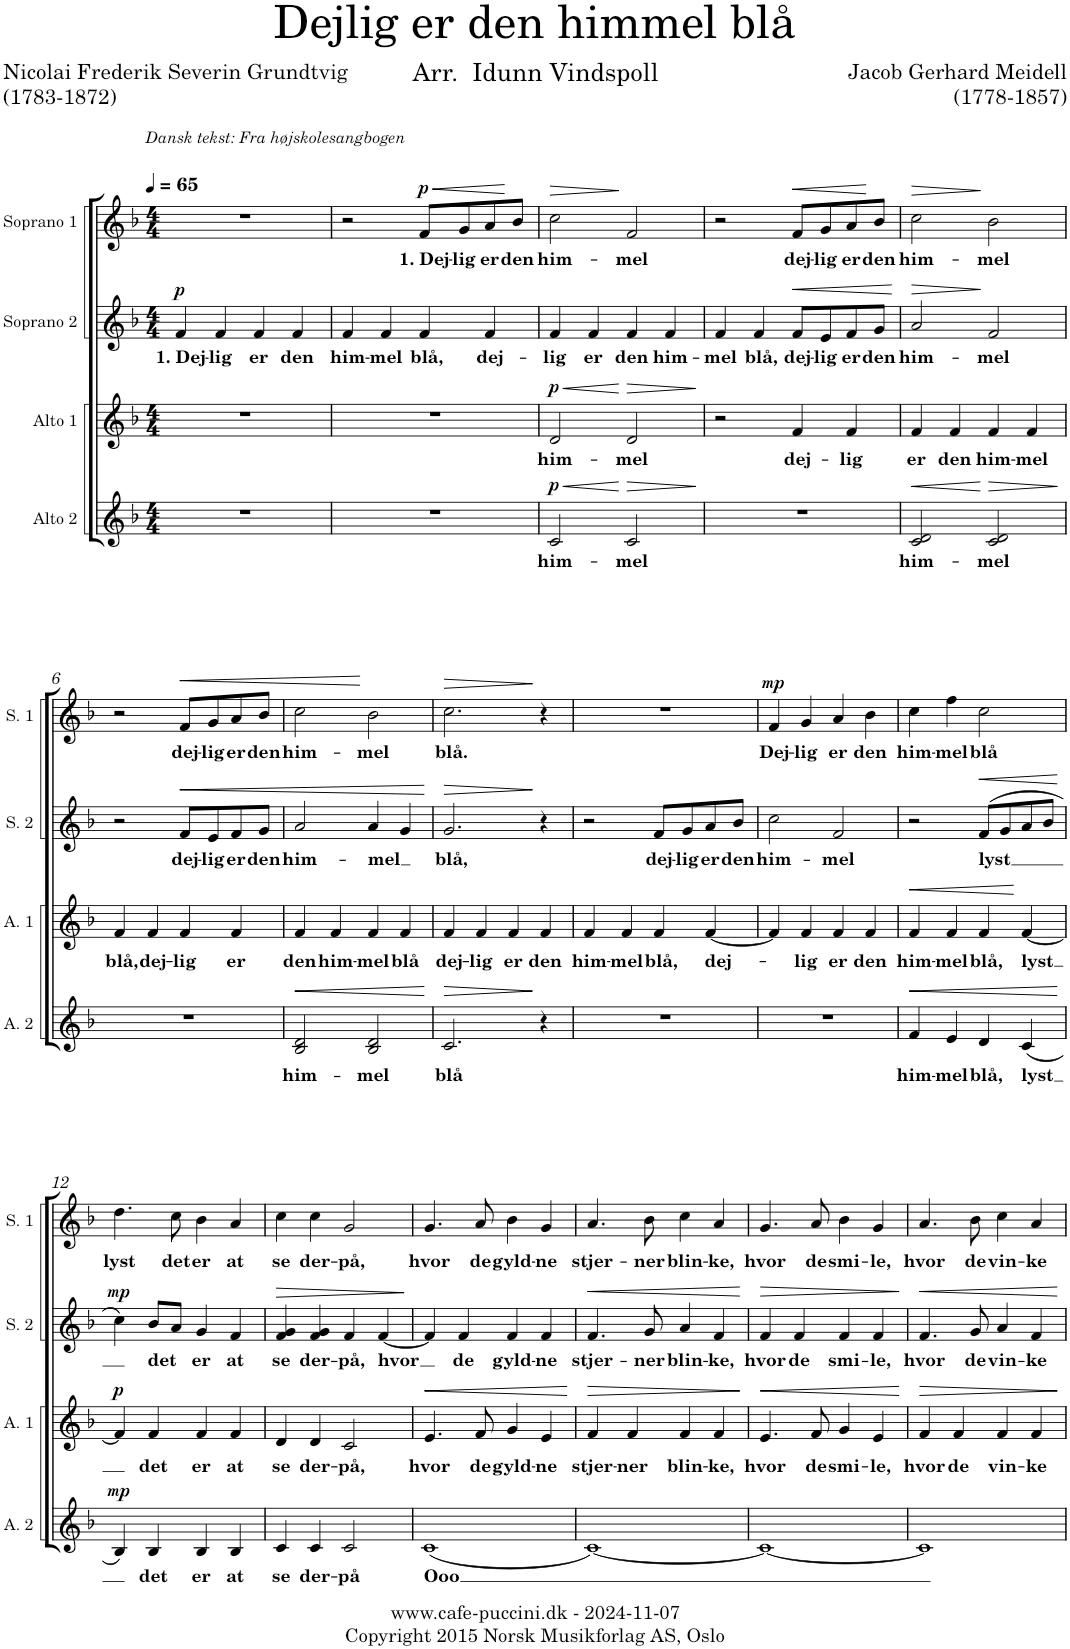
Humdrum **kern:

**kern	**text	**dynam	**kern	**text	**dynam	**kern	**text	**dynam	**kern	**text	**dynam
*part4	*part4	*part4	*part3	*part3	*part3	*part2	*part2	*part2	*part1	*part1	*part1
*staff4	*staff4	*staff4	*staff3	*staff3	*staff3	*staff2	*staff2	*staff2	*staff1	*staff1	*staff1
*I"Alto 2	*	*	*I"Alto 1	*	*	*I"Soprano 2	*	*	*I"Soprano 1	*	*
*I'A. 2	*	*	*I'A. 1	*	*	*I'S. 2	*	*	*I'S. 1	*	*
*clefG2	*	*	*clefG2	*	*	*clefG2	*	*	*clefG2	*	*
*k[b-]	*	*	*k[b-]	*	*	*k[b-]	*	*	*k[b-]	*	*
*M4/4	*	*	*M4/4	*	*	*M4/4	*	*	*M4/4	*	*
*MM65	*	*	*MM65	*	*	*MM65	*	*	*MM65	*	*
=1	=1	=1	=1	=1	=1	=1	=1	=1	=1	=1	=1
!	!	!	!	!	!	!	!	!	!LO:TX:a:i:t=Dansk tekst&colon; Fra højskolesangbogen	!	!
!	!	!	!	!	!	!	!LO:LY:b	!LO:DY:a	!	!	!
1r	.	.	1r	.	.	4f/	1. Dej-	p	1r	.	.
!	!	!	!	!	!	!	!LO:LY:b	!	!	!	!
.	.	.	.	.	.	4f/	-lig	.	.	.	.
!	!	!	!	!	!	!	!LO:LY:b	!	!	!	!
.	.	.	.	.	.	4f/	er	.	.	.	.
!	!	!	!	!	!	!	!LO:LY:b	!	!	!	!
.	.	.	.	.	.	4f/	den	.	.	.	.
=2	=2	=2	=2	=2	=2	=2	=2	=2	=2	=2	=2
!	!	!	!	!	!	!	!LO:LY:b	!	!	!	!
1r	.	.	1r	.	.	4f/	him-	.	2r	.	.
!	!	!	!	!	!	!	!LO:LY:b	!	!	!	!
.	.	.	.	.	.	4f/	-mel	.	.	.	.
!	!	!	!	!	!	!	!LO:LY:b	!	!	!LO:LY:b	!LO:HP:b
!	!	!	!	!	!	!	!	!	!	!	!LO:DY:n=1:a
.	.	.	.	.	.	4f/	blå,	.	8f/L	1. Dej-	< p
!	!	!	!	!	!	!	!	!	!	!LO:LY:b	!
.	.	.	.	.	.	.	.	.	8g/	-lig	.
!	!	!	!	!	!	!	!LO:LY:b	!	!	!LO:LY:b	!
.	.	.	.	.	.	4f/	dej-	.	8a/	er	.
!	!	!	!	!	!	!	!	!	!	!LO:LY:b	!
.	.	.	.	.	.	.	.	.	8b-/J	den	[
=3	=3	=3	=3	=3	=3	=3	=3	=3	=3	=3	=3
!	!LO:LY:b	!LO:HP:b	!	!LO:LY:b	!LO:HP:b	!	!LO:LY:b	!	!	!LO:LY:b	!LO:HP:b
!	!	!LO:DY:n=1:a	!	!	!LO:DY:n=1:a	!	!	!	!	!	!
2c/	him-	< p	2d/	him-	< p	4f/	-lig	.	2cc\	him-	>
!	!	!	!	!	!	!	!LO:LY:b	!	!	!	!
.	.	.	.	.	.	4f/	er	.	.	.	.
!	!LO:LY:b	!LO:HP:n=1:b	!	!LO:LY:b	!LO:HP:n=1:b	!	!LO:LY:b	!	!	!LO:LY:b	!
2c/	-mel	[ >	2d/	-mel	[ >	4f/	den	.	2f/	-mel	]
!	!	!	!	!	!	!	!LO:LY:b	!	!	!	!
.	.	.	.	.	.	4f/	him-	.	.	.	.
.	.	]	.	.	]	.	.	.	.	.	.
=4	=4	=4	=4	=4	=4	=4	=4	=4	=4	=4	=4
!	!	!	!	!	!	!	!LO:LY:b	!	!	!	!
1r	.	.	2r	.	.	4f/	-mel	.	2r	.	.
!	!	!	!	!	!	!	!LO:LY:b	!	!	!	!
.	.	.	.	.	.	4f/	blå,	.	.	.	.
!	!	!	!	!LO:LY:b	!	!	!LO:LY:b	!LO:HP:b	!	!LO:LY:b	!LO:HP:b
.	.	.	4f/	dej-	.	8f/L	dej-	<	8f/L	dej-	<
!	!	!	!	!	!	!	!LO:LY:b	!	!	!LO:LY:b	!
.	.	.	.	.	.	8e/	-lig	.	8g/	-lig	.
!	!	!	!	!LO:LY:b	!	!	!LO:LY:b	!	!	!LO:LY:b	!
.	.	.	4f/	-lig	.	8f/	er	.	8a/	er	.
!	!	!	!	!	!	!	!LO:LY:b	!	!	!LO:LY:b	!
.	.	.	.	.	.	8g/J	den	.	8b-/J	den	[
.	.	.	.	.	.	.	.	[	.	.	.
=5	=5	=5	=5	=5	=5	=5	=5	=5	=5	=5	=5
!	!LO:LY:b	!LO:HP:b	!	!LO:LY:b	!	!	!LO:LY:b	!LO:HP:b	!	!LO:LY:b	!LO:HP:b
2c/ 2d/	him-	<	4f/	er	.	2a/	him-	>	2cc\	him-	>
!	!	!	!	!LO:LY:b	!	!	!	!	!	!	!
.	.	.	4f/	den	.	.	.	.	.	.	.
!	!LO:LY:b	!LO:HP:n=1:b	!	!LO:LY:b	!	!	!LO:LY:b	!	!	!LO:LY:b	!
2c/ 2d/	-mel	[ >	4f/	him-	.	2f/	-mel	]	2b-\	-mel	]
!	!	!	!	!LO:LY:b	!	!	!	!	!	!	!
.	.	.	4f/	-mel	.	.	.	.	.	.	.
.	.	]	.	.	.	.	.	.	.	.	.
!!LO:LB:g=z
=6	=6	=6	=6	=6	=6	=6	=6	=6	=6	=6	=6
!	!	!	!	!LO:LY:b	!	!	!	!	!	!	!
1r	.	.	4f/	blå,	.	2r	.	.	2r	.	.
!	!	!	!	!LO:LY:b	!	!	!	!	!	!	!
.	.	.	4f/	dej-	.	.	.	.	.	.	.
!	!	!	!	!LO:LY:b	!	!	!LO:LY:b	!LO:HP:b	!	!LO:LY:b	!LO:HP:b
.	.	.	4f/	-lig	.	8f/L	dej-	<	8f/L	dej-	<
!	!	!	!	!	!	!	!LO:LY:b	!	!	!LO:LY:b	!
.	.	.	.	.	.	8e/	-lig	.	8g/	-lig	.
!	!	!	!	!LO:LY:b	!	!	!LO:LY:b	!	!	!LO:LY:b	!
.	.	.	4f/	er	.	8f/	er	.	8a/	er	.
!	!	!	!	!	!	!	!LO:LY:b	!	!	!LO:LY:b	!
.	.	.	.	.	.	8g/J	den	.	8b-/J	den	.
=7	=7	=7	=7	=7	=7	=7	=7	=7	=7	=7	=7
!	!LO:LY:b	!LO:HP:b	!	!LO:LY:b	!	!	!LO:LY:b	!	!	!LO:LY:b	!
2B-/ 2d/	him-	<	4f/	den	.	2a/	him-	.	2cc\	him-	.
!	!	!	!	!LO:LY:b	!	!	!	!	!	!	!
.	.	.	4f/	him-	.	.	.	.	.	.	.
!	!LO:LY:b	!	!	!LO:LY:b	!	!	!LO:LY:b	!	!	!LO:LY:b	!
2B-/ 2d/	-mel	.	4f/	-mel	.	4a/	-mel	.	2b-\	-mel	[
!	!	!	!	!LO:LY:b	!	!	!	!	!	!	!
.	.	.	4f/	blå	.	4g/	.	.	.	.	.
.	.	[	.	.	.	.	.	[	.	.	.
=8	=8	=8	=8	=8	=8	=8	=8	=8	=8	=8	=8
!	!LO:LY:b	!LO:HP:b	!	!LO:LY:b	!	!	!LO:LY:b	!LO:HP:b	!	!LO:LY:b	!LO:HP:b
2.c/	blå	>	4f/	dej-	.	2.g/	blå,	>	2.cc\	blå.	>
!	!	!	!	!LO:LY:b	!	!	!	!	!	!	!
.	.	.	4f/	-lig	.	.	.	.	.	.	.
!	!	!	!	!LO:LY:b	!	!	!	!	!	!	!
.	.	.	4f/	er	.	.	.	.	.	.	.
!	!	!	!	!LO:LY:b	!	!	!	!	!	!	!
4r	.	]	4f/	den	.	4r	.	]	4r	.	]
=9	=9	=9	=9	=9	=9	=9	=9	=9	=9	=9	=9
!	!	!	!	!LO:LY:b	!	!	!	!	!	!	!
1r	.	.	4f/	him-	.	2r	.	.	1r	.	.
!	!	!	!	!LO:LY:b	!	!	!	!	!	!	!
.	.	.	4f/	-mel	.	.	.	.	.	.	.
!	!	!	!	!LO:LY:b	!	!	!LO:LY:b	!	!	!	!
.	.	.	4f/	blå,	.	8f/L	dej-	.	.	.	.
!	!	!	!	!	!	!	!LO:LY:b	!	!	!	!
.	.	.	.	.	.	8g/	-lig	.	.	.	.
!	!	!	!	!LO:LY:b	!	!	!LO:LY:b	!	!	!	!
.	.	.	[4f/	dej-	.	8a/	er	.	.	.	.
!	!	!	!	!	!	!	!LO:LY:b	!	!	!	!
.	.	.	.	.	.	8b-/J	den	.	.	.	.
=10	=10	=10	=10	=10	=10	=10	=10	=10	=10	=10	=10
!	!	!	!	!	!	!	!LO:LY:b	!	!	!LO:LY:b	!LO:DY:a
1r	.	.	4f/]	.	.	2cc\	him-	.	4f/	Dej-	mp
!	!	!	!	!LO:LY:b	!	!	!	!	!	!LO:LY:b	!
.	.	.	4f/	-lig	.	.	.	.	4g/	-lig	.
!	!	!	!	!LO:LY:b	!	!	!LO:LY:b	!	!	!LO:LY:b	!
.	.	.	4f/	er	.	2f/	-mel	.	4a/	er	.
!	!	!	!	!LO:LY:b	!	!	!	!	!	!LO:LY:b	!
.	.	.	4f/	den	.	.	.	.	4b-\	den	.
=11	=11	=11	=11	=11	=11	=11	=11	=11	=11	=11	=11
!	!LO:LY:b	!LO:HP:b	!	!LO:LY:b	!LO:HP:b	!	!	!	!	!LO:LY:b	!
4f/	him-	<	4f/	him-	<	2r	.	.	4cc\	him-	.
!	!LO:LY:b	!	!	!LO:LY:b	!	!	!	!	!	!LO:LY:b	!
4e/	-mel	.	4f/	-mel	.	.	.	.	4ff\	-mel	.
!	!LO:LY:b	!	!	!LO:LY:b	!	!	!LO:LY:b	!LO:HP:b	!	!LO:LY:b	!
4d/	blå,	.	4f/	blå,	.	(8f/L	-lyst	<	2cc\	blå	.
.	.	.	.	.	.	8g/	.	.	.	.	.
!	!LO:LY:b	!	!	!LO:LY:b	!	!	!	!	!	!	!
(4c/	lyst	.	[4f/	lyst	[	8a/	.	.	.	.	.
.	.	.	.	.	.	8b-/J	.	.	.	.	.
.	.	[	.	.	.	.	.	[	.	.	.
!!LO:LB:g=z
=12	=12	=12	=12	=12	=12	=12	=12	=12	=12	=12	=12
!	!	!LO:DY:a	!	!	!LO:DY:a	!	!	!LO:DY:a	!	!LO:LY:b	!
4B-/)	.	mp	4f/]	.	p	4cc\)	.	mp	4.dd\	lyst	.
!	!LO:LY:b	!	!	!LO:LY:b	!	!	!LO:LY:b	!	!	!	!
4B-/	det	.	4f/	det	.	8b-/L	det	.	.	.	.
!	!	!	!	!	!	!	!	!	!	!LO:LY:b	!
.	.	.	.	.	.	8a/J	.	.	8cc\	det	.
!	!LO:LY:b	!	!	!LO:LY:b	!	!	!LO:LY:b	!	!	!LO:LY:b	!
4B-/	er	.	4f/	er	.	4g/	er	.	4b-\	er	.
!	!LO:LY:b	!	!	!LO:LY:b	!	!	!LO:LY:b	!	!	!LO:LY:b	!
4B-/	at	.	4f/	at	.	4f/	at	.	4a/	at	.
=13	=13	=13	=13	=13	=13	=13	=13	=13	=13	=13	=13
!	!LO:LY:b	!	!	!LO:LY:b	!	!	!LO:LY:b	!LO:HP:b	!	!LO:LY:b	!
4c/	se	.	4d/	se	.	4f/ 4g/	se	>	4cc\	se	.
!	!LO:LY:b	!	!	!LO:LY:b	!	!	!LO:LY:b	!	!	!LO:LY:b	!
4c/	der-	.	4d/	der-	.	4f/ 4g/	der-	.	4cc\	der-	.
!	!LO:LY:b	!	!	!LO:LY:b	!	!	!LO:LY:b	!	!	!LO:LY:b	!
2c/	-på	.	2c/	-på,	.	4f/	-på,	.	2g/	-på,	.
!	!	!	!	!	!	!	!LO:LY:b	!	!	!	!
.	.	.	.	.	.	[<4f/	hvor	.	.	.	.
.	.	.	.	.	.	.	.	]	.	.	.
=14	=14	=14	=14	=14	=14	=14	=14	=14	=14	=14	=14
!	!LO:LY:b	!	!	!LO:LY:b	!LO:HP:b	!	!	!	!	!LO:LY:b	!
(<1c	Ooo	.	4.e/	hvor	<	4f/]	.	.	4.g/	hvor	.
!	!	!	!	!	!	!	!LO:LY:b	!	!	!	!
.	.	.	.	.	.	4f/	de	.	.	.	.
!	!	!	!	!LO:LY:b	!	!	!	!	!	!LO:LY:b	!
.	.	.	8f/	de	.	.	.	.	8a/	de	.
!	!	!	!	!LO:LY:b	!	!	!LO:LY:b	!	!	!LO:LY:b	!
.	.	.	4g/	gyld-	.	4f/	gyld-	.	4b-\	gyld-	.
!	!	!	!	!LO:LY:b	!	!	!LO:LY:b	!	!	!LO:LY:b	!
.	.	.	4e/	-ne	.	4f/	-ne	.	4g/	-ne	.
.	.	.	.	.	[	.	.	.	.	.	.
=15	=15	=15	=15	=15	=15	=15	=15	=15	=15	=15	=15
!	!	!	!	!LO:LY:b	!LO:HP:b	!	!LO:LY:b	!LO:HP:b	!	!LO:LY:b	!
[<1c)	.	.	4f/	stjer-	>	4.f/	stjer-	<	4.a/	stjer-	.
!	!	!	!	!LO:LY:b	!	!	!	!	!	!	!
.	.	.	4f/	-ner	.	.	.	.	.	.	.
!	!	!	!	!	!	!	!LO:LY:b	!	!	!LO:LY:b	!
.	.	.	.	.	.	8g/	-ner	.	8b-\	-ner	.
!	!	!	!	!LO:LY:b	!	!	!LO:LY:b	!	!	!LO:LY:b	!
.	.	.	4f/	blin-	.	4a/	blin-	.	4cc\	blin-	.
!	!	!	!	!LO:LY:b	!	!	!LO:LY:b	!	!	!LO:LY:b	!
.	.	.	4f/	-ke,	.	4f/	-ke,	.	4a/	-ke,	.
.	.	.	.	.	]	.	.	[	.	.	.
=16	=16	=16	=16	=16	=16	=16	=16	=16	=16	=16	=16
!	!	!	!	!LO:LY:b	!LO:HP:b	!	!LO:LY:b	!LO:HP:b	!	!LO:LY:b	!
1c_	.	.	4.e/	hvor	<	4f/	hvor	>	4.g/	hvor	.
!	!	!	!	!	!	!	!LO:LY:b	!	!	!	!
.	.	.	.	.	.	4f/	de	.	.	.	.
!	!	!	!	!LO:LY:b	!	!	!	!	!	!LO:LY:b	!
.	.	.	8f/	de	.	.	.	.	8a/	de	.
!	!	!	!	!LO:LY:b	!	!	!LO:LY:b	!	!	!LO:LY:b	!
.	.	.	4g/	smi-	.	4f/	smi-	.	4b-\	smi-	.
!	!	!	!	!LO:LY:b	!	!	!LO:LY:b	!	!	!LO:LY:b	!
.	.	.	4e/	-le,	.	4f/	-le,	.	4g/	-le,	.
.	.	.	.	.	[	.	.	]	.	.	.
=17	=17	=17	=17	=17	=17	=17	=17	=17	=17	=17	=17
!	!	!	!	!LO:LY:b	!LO:HP:b	!	!LO:LY:b	!LO:HP:b	!	!LO:LY:b	!
1c]	.	.	4f/	hvor	>	4.f/	hvor	<	4.a/	hvor	.
!	!	!	!	!LO:LY:b	!	!	!	!	!	!	!
.	.	.	4f/	de	.	.	.	.	.	.	.
!	!	!	!	!	!	!	!LO:LY:b	!	!	!LO:LY:b	!
.	.	.	.	.	.	8g/	de	.	8b-\	de	.
!	!	!	!	!LO:LY:b	!	!	!LO:LY:b	!	!	!LO:LY:b	!
.	.	.	4f/	vin-	.	4a/	vin-	.	4cc\	vin-	.
!	!	!	!	!LO:LY:b	!	!	!LO:LY:b	!	!	!LO:LY:b	!
.	.	.	4f/	-ke	.	4f/	-ke	.	4a/	-ke	.
.	.	.	.	.	]	.	.	[	.	.	.
=	=	=	=	=	=	=	=	=	=	=	=
*-	*-	*-	*-	*-	*-	*-	*-	*-	*-	*-	*-
